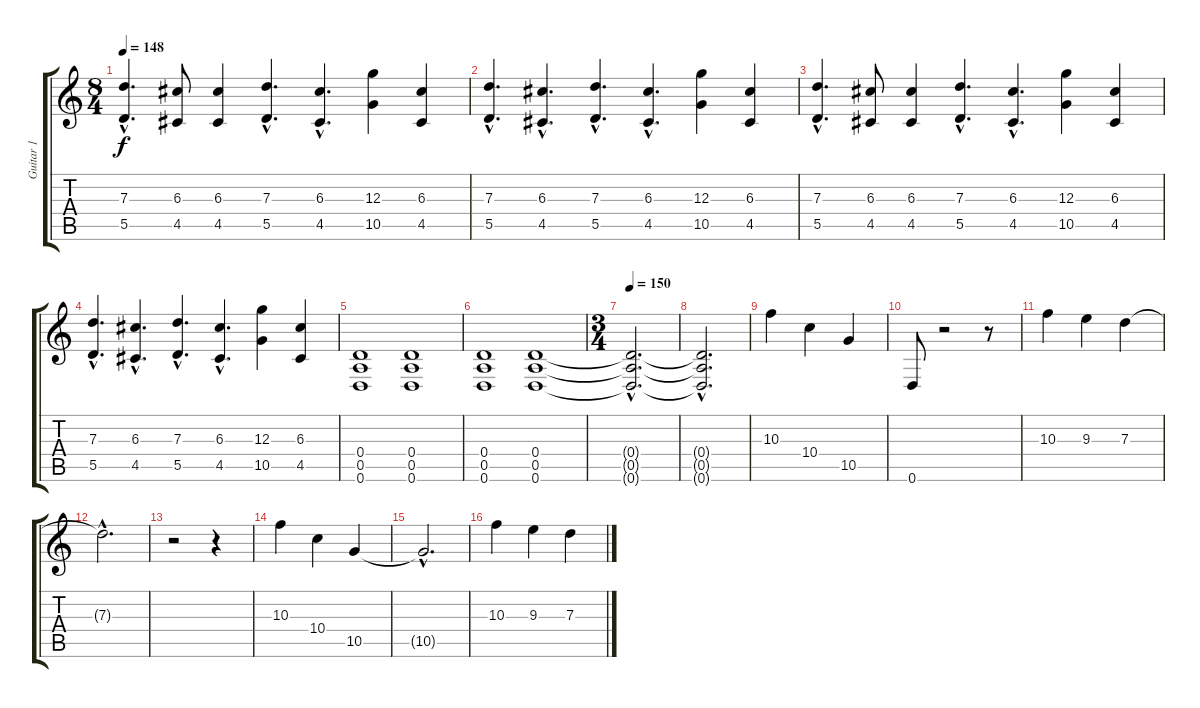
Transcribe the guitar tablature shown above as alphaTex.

\track ("Guitar 1" "Guitar 1") {instrument distortionguitar}
\staff {score tabs}
\tuning (E4 B3 G3 D3 A2 D2) {hide}
\ts (8 4)
\tempo 148
\clef g2
\ks c
(7.3{hac} 5.5{hac}).4{d dy f} (6.3 4.5).8 (6.3 4.5).4 (7.3{hac} 5.5{hac}).4{d} (6.3{hac} 4.5{hac}).4{d} (12.3 10.5).4 (6.3 4.5).4 |
(7.3{hac} 5.5{hac}).4{d} (6.3{hac} 4.5{hac}).4{d} (7.3{hac} 5.5{hac}).4{d} (6.3{hac} 4.5{hac}).4{d} (12.3 10.5).4 (6.3 4.5).4 |
(7.3{hac} 5.5{hac}).4{d} (6.3 4.5).8 (6.3 4.5).4 (7.3{hac} 5.5{hac}).4{d} (6.3{hac} 4.5{hac}).4{d} (12.3 10.5).4 (6.3 4.5).4 |
(7.3{hac} 5.5{hac}).4{d} (6.3{hac} 4.5{hac}).4{d} (7.3{hac} 5.5{hac}).4{d} (6.3{hac} 4.5{hac}).4{d} (12.3 10.5).4 (6.3 4.5).4 |
(0.4 0.5 0.6).1 (0.4 0.5 0.6).1 |
(0.4 0.5 0.6).1 (0.4 0.5 0.6).1 |
\ts (3 4)
\tempo 150
(0.4{hac t} 0.5{hac t} 0.6{hac t}).2{d} |
(0.4{hac t} 0.5{hac t} 0.6{hac t}).2{d} |
10.3.4 10.4.4 10.5.4 |
0.6.8 r.2 r.8 |
10.3.4 9.3.4 7.3.4 |
7.3{hac t}.2{d} |
r.2 r.4 |
10.3.4 10.4.4 10.5.4 |
10.5{hac t}.2{d volume 7} |
10.3.4{volume 10} 9.3.4 7.3.4
